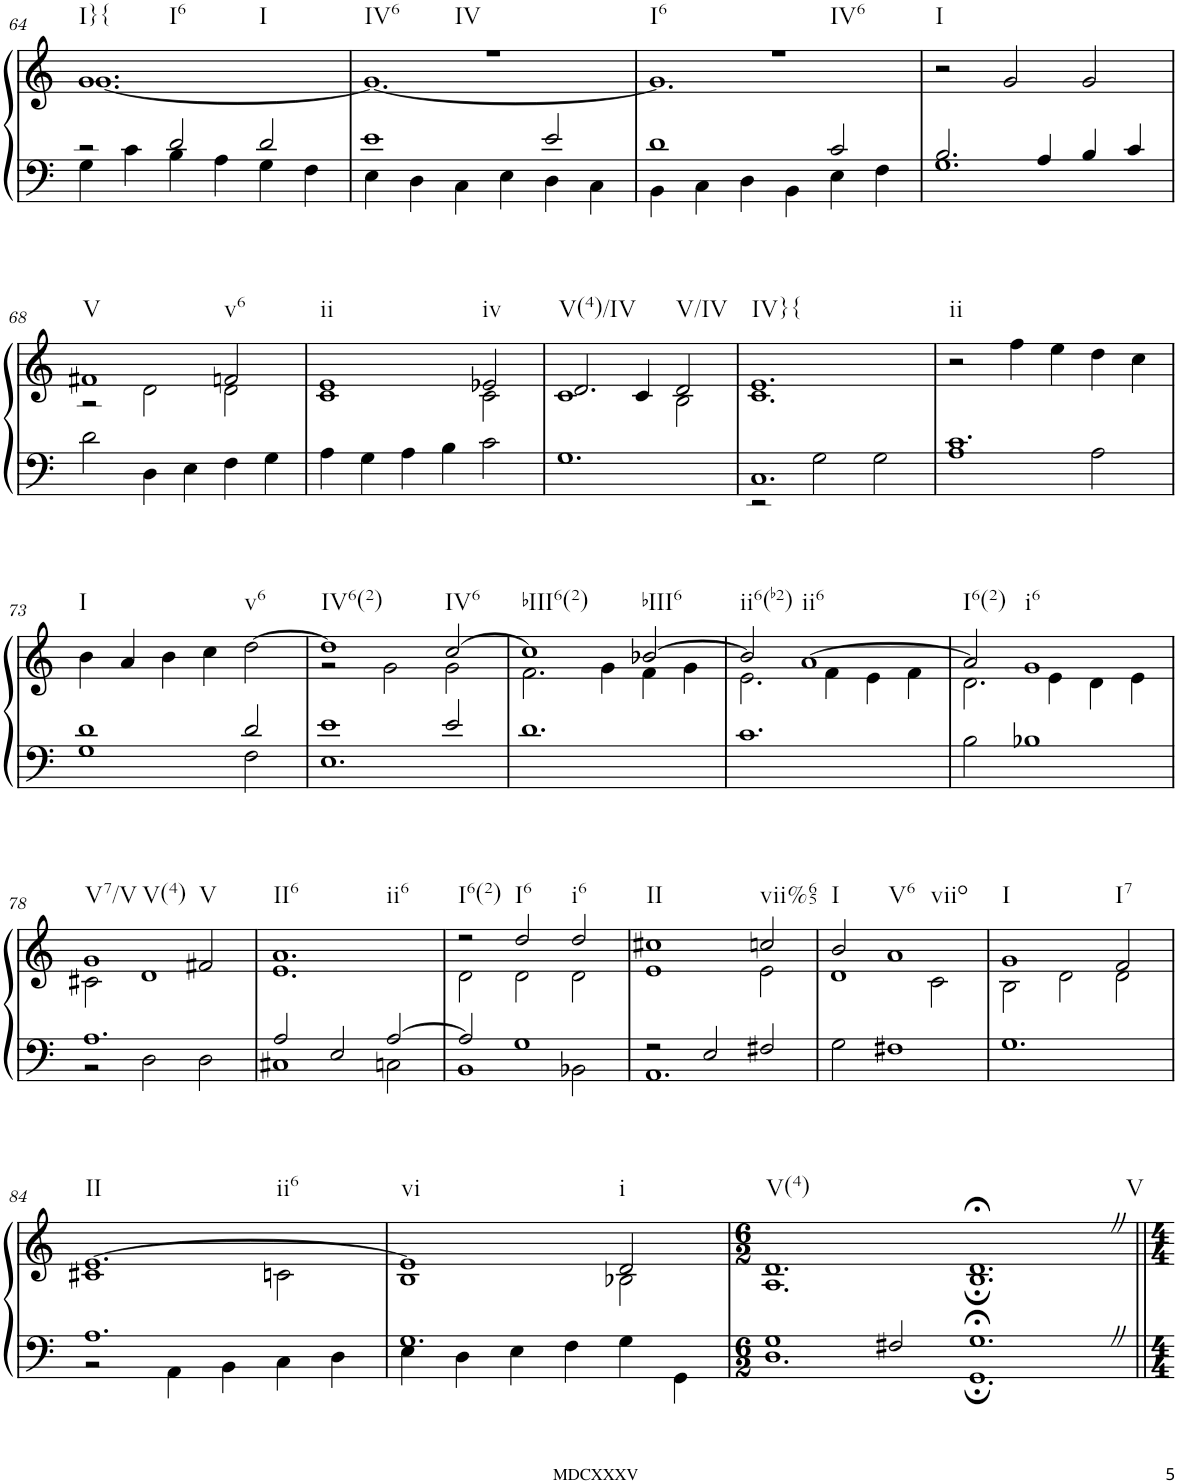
**kern	**kern
*part1	*part1
*staff2	*staff1
*I"Organ	*
*I'Org.	*
!!LO:PB:g=z
*clefF4	*clefG2
*k[]	*k[]
*M3/2	*M3/2
=64	=64
*^	*^
!	!	!LO:TX:b:t=I}{	!
!	!	!LO:TX:b:t=I6	!
!	!	!LO:TX:b:t=I	!
2r	4G\	1.g	[1.g
.	4c\	.	.
2d/	4B\	.	.
.	4A\	.	.
2d/	4G\	.	.
.	4F\	.	.
=65	=65	=65	=65
!	!	!LO:TX:b:t=IV6	!
!	!	!LO:TX:b:t=IV	!
1e	4E\	1.r	1.g_
.	4D\	.	.
.	4C\	.	.
.	4E\	.	.
2e/	4D\	.	.
.	4C\	.	.
=66	=66	=66	=66
!	!	!LO:TX:b:t=I6	!
!	!	!LO:TX:b:t=IV6	!
1d	4BB\	1.r	1.g]
.	4C\	.	.
.	4D\	.	.
.	4BB\	.	.
2c/	4E\	.	.
.	4F\	.	.
*	*	*v	*v
=67	=67	=67
!	!	!LO:TX:b:t=I
2.B/	1.G	2r
.	.	2g/
4A/	.	.
4B/	.	2g/
4c/	.	.
*v	*v	*
!!LO:LB:g=z
=68	=68
*	*^
!	!LO:TX:b:t=V	!
2d\	1f#X	2r
4D\	.	2d\
4E\	.	.
!	!LO:TX:b:t=v6	!
4F\	2fn/	2d\
4G\	.	.
=69	=69	=69
!	!LO:TX:b:t=ii	!
4A\	1e	1c
4G\	.	.
4A\	.	.
4B\	.	.
!	!LO:TX:b:t=iv	!
2c\	2e-X/	2c\
=70	=70	=70
!	!LO:TX:b:t=V(4)/IV	!
1.G	2.d/	1c
.	4c/	.
!	!LO:TX:b:t=V/IV	!
.	2d/	2B\
=71	=71	=71
*^	*	*
!	!	!LO:TX:b:t=IV}{	!
1.C	2r	1.e	1.c
.	2G\	.	.
.	2G\	.	.
*	*	*v	*v
=72	=72	=72
!	!	!LO:TX:b:t=ii
1.c	1A	2r
.	.	4ff\
.	.	4ee\
.	2A\	4dd\
.	.	4cc\
!!LO:LB:g=z
=73	=73	=73
!	!	!LO:TX:b:t=I
1d	1G	4b\
.	.	4a/
.	.	4b\
.	.	4cc\
!	!	!LO:TX:b:t=v6
2d/	2F\	[2dd\
=74	=74	=74
*	*	*^
!	!	!LO:TX:b:t=IV6(2)	!
1e	1.E	1dd]	2r
.	.	.	2g\
!	!	!LO:TX:b:t=IV6	!
2e/	.	[2cc/	2g\
*v	*v	*	*
=75	=75	=75
!	!LO:TX:b:t=bIII6(2)	!
1.d	1cc]	2.f\
.	.	4g\
!	!LO:TX:b:t=bIII6	!
.	[2b-X/	4f\
.	.	4g\
=76	=76	=76
!	!LO:TX:b:t=ii6(b2)	!
1.c	2b-/]	2.e\
!	!LO:TX:b:t=ii6	!
.	[1a	.
.	.	4f\
.	.	4e\
.	.	4f\
=77	=77	=77
!	!LO:TX:b:t=I6(2)	!
2B\	2a/]	2.d\
!	!LO:TX:b:t=i6	!
1B-X	1g	.
.	.	4e\
.	.	4d\
.	.	4e\
!!LO:LB:g=z	!!
=78	=78	=78
*^	*	*
!	!	!LO:TX:b:t=V7/V	!
!	!	!LO:TX:b:t=V(4)	!
1.A	2r	1g	2c#X\
.	2D\	.	1d
!	!	!LO:TX:b:t=V	!
.	2D\	2f#X/	.
=79	=79	=79	=79
!	!	!LO:TX:b:t=II6	!
!	!	!LO:TX:b:t=ii6	!
2A/	1C#X	1.a	1.e
2E/	.	.	.
[2A/	2Cn\	.	.
=80	=80	=80	=80
!	!	!LO:TX:b:t=I6(2)	!
2A/]	1BB	2r	2d\
!	!	!LO:TX:b:t=I6	!
1G	.	2dd/	2d\
!	!	!LO:TX:b:t=i6	!
.	2BB-X\	2dd/	2d\
=81	=81	=81	=81
!	!	!LO:TX:b:t=II	!
2r	1.AA	1cc#X	1e
2E/	.	.	.
!	!	!LO:TX:b:t=vii%65	!
2F#X/	.	2ccn/	2e\
*v	*v	*	*
=82	=82	=82
!	!LO:TX:b:t=I	!
2G\	2b/	1d
!	!LO:TX:b:t=V6	!
!	!LO:TX:b:t=viio	!
1F#X	1a	.
.	.	2c\
=83	=83	=83
!	!LO:TX:b:t=I	!
1.G	1g	2B\
.	.	2d\
!	!LO:TX:b:t=I7	!
.	2f/	2d\
!!LO:LB:g=z	!!
=84	=84	=84
*^	*	*
!	!	!LO:TX:b:t=II	!
!	!	!LO:TX:b:t=ii6	!
1.A	2r	[1.e	1c#X
.	4AA\	.	.
.	4BB\	.	.
.	4C\	.	2cn\
.	4D\	.	.
=85	=85	=85	=85
!	!	!LO:TX:b:t=vi	!
1.G	4E\	1e]	1B
.	4D\	.	.
.	4E\	.	.
.	4F\	.	.
!	!	!LO:TX:b:t=i	!
.	4G\	2d/	2B-X\
.	4GG\	.	.
=86	=86	=86	=86
*M6/2	*	*M6/2	*
!	!	!LO:TX:b:t=V(4)	!
1G	1.D	1.d	1.A
2F#X/	.	.	.
!	!	!LO:TX:b:t=V	!
1.G;<Z	1.GG;	1.d;<Z	1.B;
*v	*v	*	*
*	*v	*v
=||	=||
*-	*-
